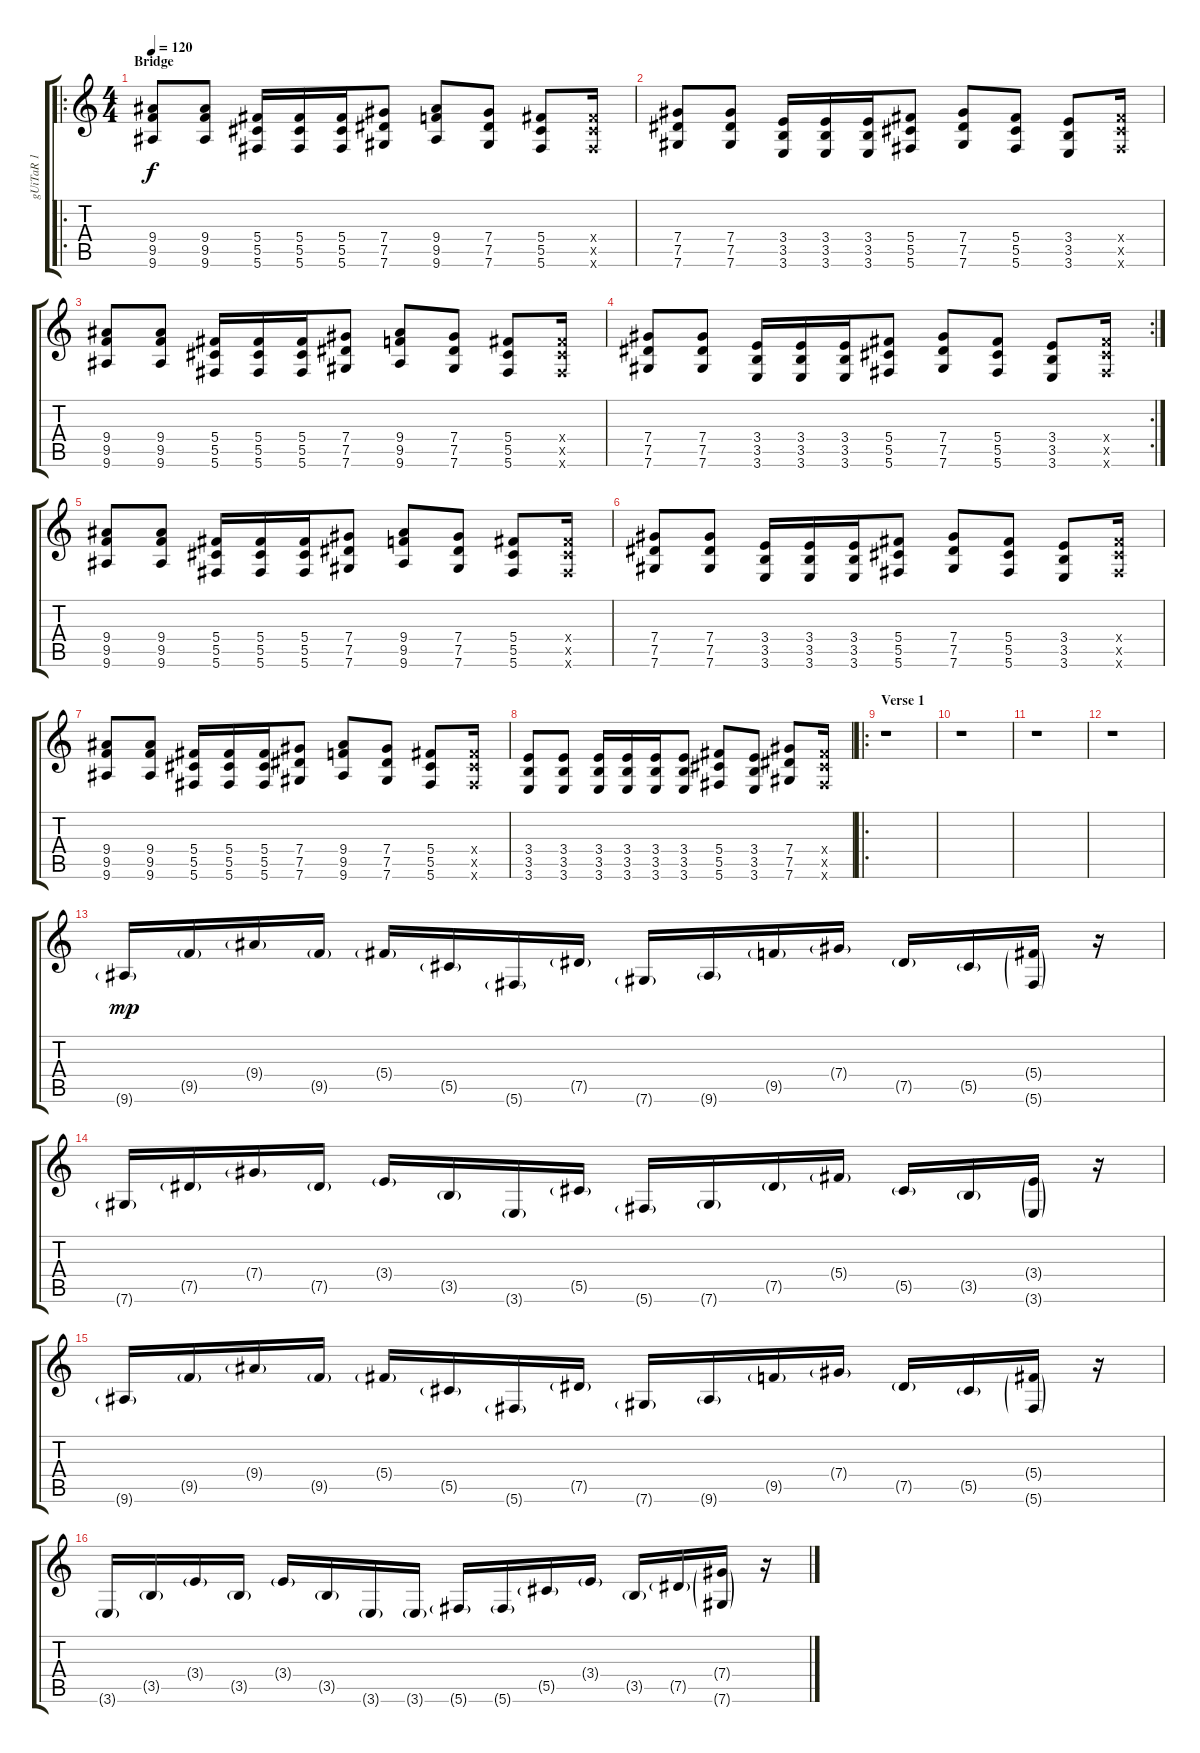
\track ("gUiTaR 1" "gUiTaR 1") {instrument overdrivenguitar}
\staff {score tabs}
\tuning (Eb4 Bb3 Gb3 Db3 Ab2 Db2) {hide}
\ro
\ts (4 4)
\section ("" "Bridge")
\tempo 120
\clef g2
\ks c
(9.4 9.5 9.6).8{dy f} (9.4 9.5 9.6).8 (5.4 5.5 5.6).16 (5.4 5.5 5.6).16 (5.4 5.5 5.6).16 (7.4 7.5 7.6).8 (9.4 9.5 9.6).8 (7.4 7.5 7.6).8 (5.4 5.5 5.6).8 (5.4{x} 5.5{x} 5.6{x}).16 |
(7.4 7.5 7.6).8 (7.4 7.5 7.6).8 (3.4 3.5 3.6).16 (3.4 3.5 3.6).16 (3.4 3.5 3.6).16 (5.4 5.5 5.6).8 (7.4 7.5 7.6).8 (5.4 5.5 5.6).8 (3.4 3.5 3.6).8 (5.4{x} 5.5{x} 5.6{x}).16 |
(9.4 9.5 9.6).8 (9.4 9.5 9.6).8 (5.4 5.5 5.6).16 (5.4 5.5 5.6).16 (5.4 5.5 5.6).16 (7.4 7.5 7.6).8 (9.4 9.5 9.6).8 (7.4 7.5 7.6).8 (5.4 5.5 5.6).8 (5.4{x} 5.5{x} 5.6{x}).16 |
\rc 2
(7.4 7.5 7.6).8 (7.4 7.5 7.6).8 (3.4 3.5 3.6).16 (3.4 3.5 3.6).16 (3.4 3.5 3.6).16 (5.4 5.5 5.6).8 (7.4 7.5 7.6).8 (5.4 5.5 5.6).8 (3.4 3.5 3.6).8 (5.4{x} 5.5{x} 5.6{x}).16 |
(9.4 9.5 9.6).8 (9.4 9.5 9.6).8 (5.4 5.5 5.6).16 (5.4 5.5 5.6).16 (5.4 5.5 5.6).16 (7.4 7.5 7.6).8 (9.4 9.5 9.6).8 (7.4 7.5 7.6).8 (5.4 5.5 5.6).8 (5.4{x} 5.5{x} 5.6{x}).16 |
(7.4 7.5 7.6).8 (7.4 7.5 7.6).8 (3.4 3.5 3.6).16 (3.4 3.5 3.6).16 (3.4 3.5 3.6).16 (5.4 5.5 5.6).8 (7.4 7.5 7.6).8 (5.4 5.5 5.6).8 (3.4 3.5 3.6).8 (5.4{x} 5.5{x} 5.6{x}).16 |
(9.4 9.5 9.6).8 (9.4 9.5 9.6).8 (5.4 5.5 5.6).16 (5.4 5.5 5.6).16 (5.4 5.5 5.6).16 (7.4 7.5 7.6).8 (9.4 9.5 9.6).8 (7.4 7.5 7.6).8 (5.4 5.5 5.6).8 (5.4{x} 5.5{x} 5.6{x}).16 |
(3.4 3.5 3.6).8 (3.4 3.5 3.6).8 (3.4 3.5 3.6).16 (3.4 3.5 3.6).16 (3.4 3.5 3.6).16 (3.4 3.5 3.6).8 (5.4 5.5 5.6).8 (3.4 3.5 3.6).8 (7.4 7.5 7.6).8 (5.4{x} 5.5{x} 5.6{x}).16 |
\ro
\section ("" "Verse 1")
r.1 |
r.1 |
r.1 |
r.1 |
9.6{g}.16{dy mp} 9.5{g}.16 9.4{g}.16 9.5{g}.16 5.4{g}.16 5.5{g}.16 5.6{g}.16 7.5{g}.16 7.6{g}.16 9.6{g}.16 9.5{g}.16 7.4{g}.16 7.5{g}.16 5.5{g}.16 (5.4{g} 5.6{g}).16 r.16 |
7.6{g}.16 7.5{g}.16 7.4{g}.16 7.5{g}.16 3.4{g}.16 3.5{g}.16 3.6{g}.16 5.5{g}.16 5.6{g}.16 7.6{g}.16 7.5{g}.16 5.4{g}.16 5.5{g}.16 3.5{g}.16 (3.4{g} 3.6{g}).16 r.16 |
9.6{g}.16 9.5{g}.16 9.4{g}.16 9.5{g}.16 5.4{g}.16 5.5{g}.16 5.6{g}.16 7.5{g}.16 7.6{g}.16 9.6{g}.16 9.5{g}.16 7.4{g}.16 7.5{g}.16 5.5{g}.16 (5.4{g} 5.6{g}).16 r.16 |
3.6{g}.16 3.5{g}.16 3.4{g}.16 3.5{g}.16 3.4{g}.16 3.5{g}.16 3.6{g}.16 3.6{g}.16 5.6{g}.16 5.6{g}.16 5.5{g}.16 3.4{g}.16 3.5{g}.16 7.5{g}.16 (7.4{g} 7.6{g}).16 r.16
